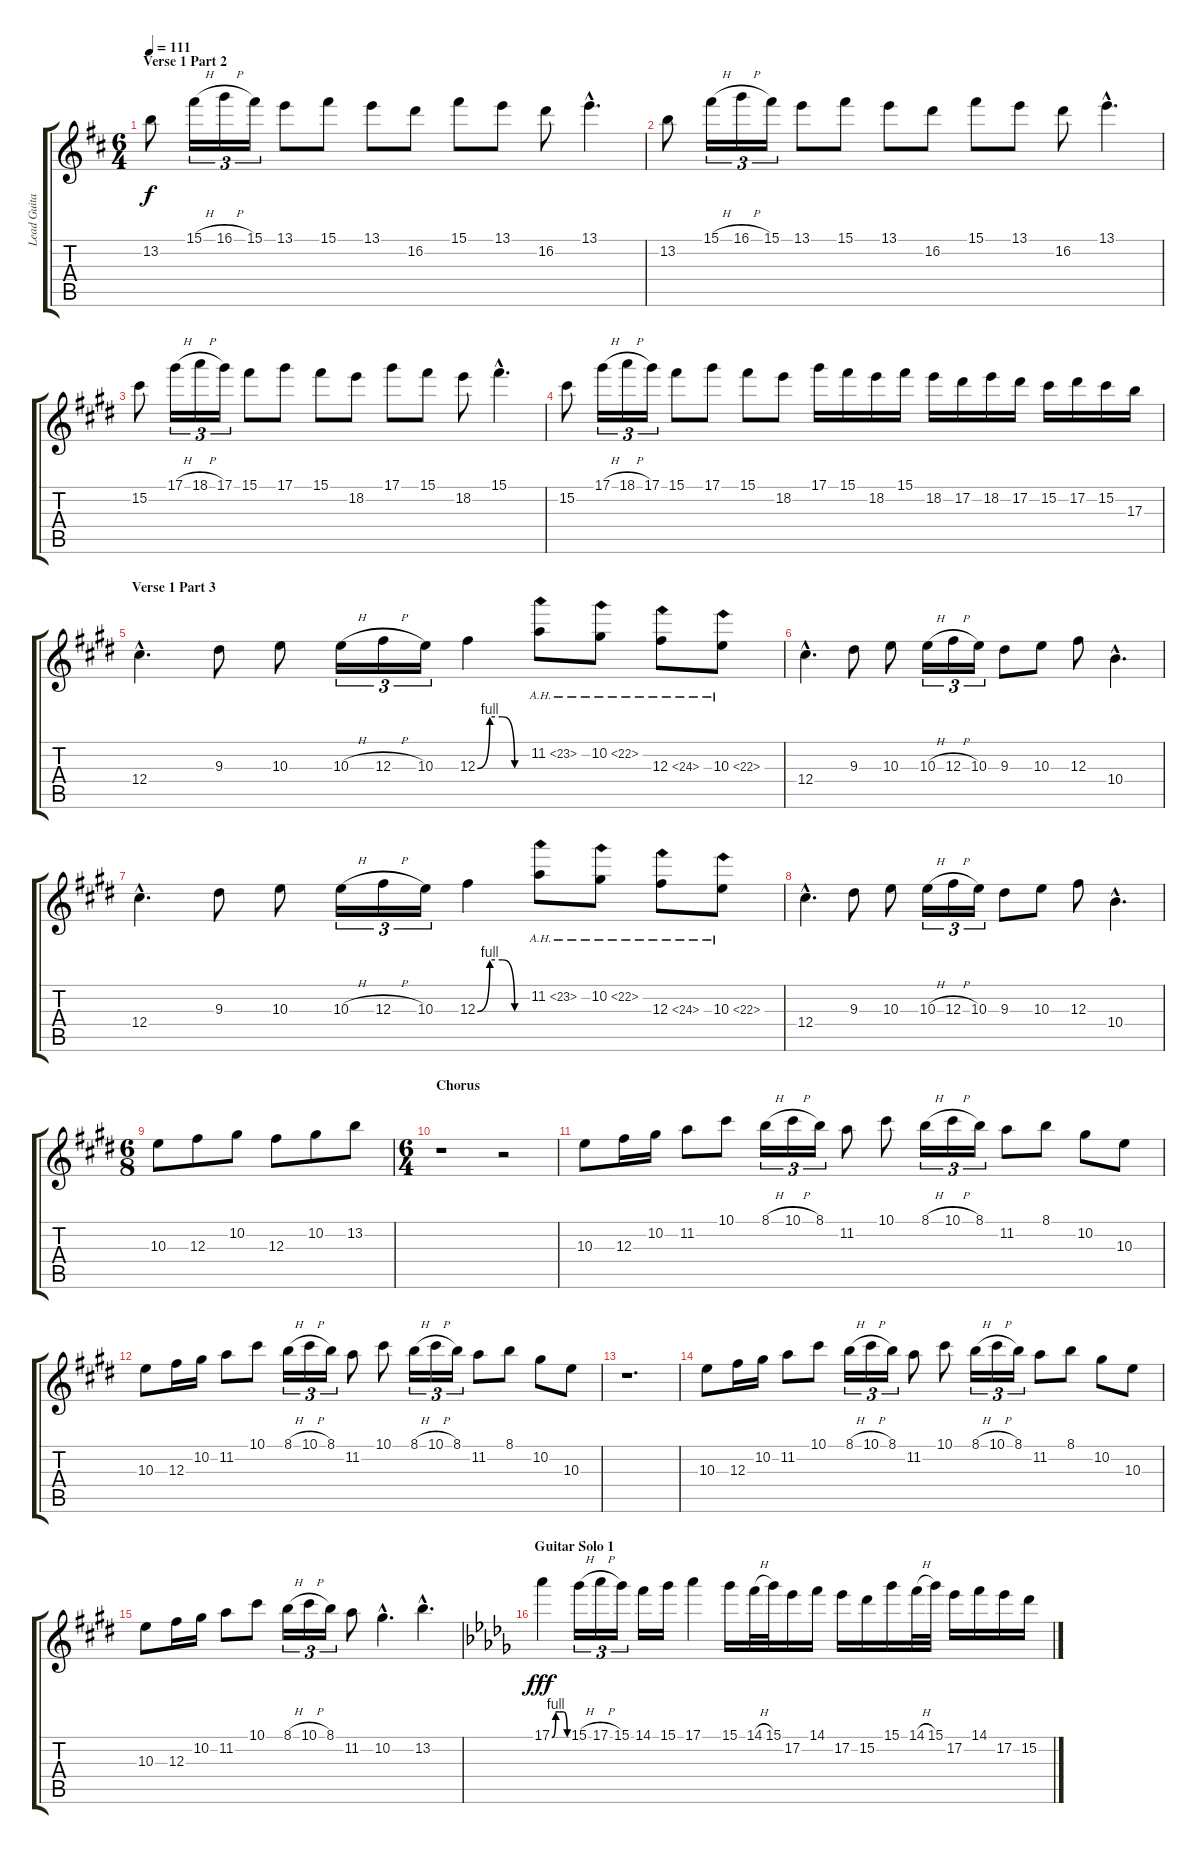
\track ("Lead Guitar 1" "Lead Guita") {instrument distortionguitar}
\staff {score tabs}
\tuning (Eb4 Bb3 Gb3 Db3 Ab2 Eb2) {hide}
\ts (6 4)
\section ("" "Verse 1 Part 2")
\tempo 111
\clef g2
\ks bminor
13.2.8{dy f volume 11} 15.1{h}.16{tu (3 2)} 16.1{h}.16{tu (3 2)} 15.1.16{tu (3 2)} 13.1.8 15.1.8 13.1.8 16.2.8 15.1.8 13.1.8 16.2.8 13.1{hac}.4{d} |
13.2.8{volume 11} 15.1{h}.16{tu (3 2)} 16.1{h}.16{tu (3 2)} 15.1.16{tu (3 2)} 13.1.8 15.1.8 13.1.8 16.2.8 15.1.8 13.1.8 16.2.8 13.1{hac}.4{d} |
\ks c#minor
15.2.8{volume 11} 17.1{h}.16{tu (3 2)} 18.1{h}.16{tu (3 2)} 17.1.16{tu (3 2)} 15.1.8 17.1.8 15.1.8 18.2.8 17.1.8 15.1.8 18.2.8 15.1{hac}.4{d} |
15.2.8{volume 11} 17.1{h}.16{tu (3 2)} 18.1{h}.16{tu (3 2)} 17.1.16{tu (3 2)} 15.1.8 17.1.8 15.1.8 18.2.8 17.1.16 15.1.16 18.2.16 15.1.16 18.2.16 17.2.16 18.2.16 17.2.16 15.2.16 17.2.16 15.2.16 17.3.16 |
\section ("" "Verse 1 Part 3")
12.4{hac}.4{d volume 14} 9.3.8 10.3.8 10.3{h}.16{tu (3 2)} 12.3{h}.16{tu (3 2)} 10.3.16{tu (3 2)} 12.3{be (custom 0 0 15 4 30 4 45 0 60 0)}.4 11.2{ah 12}.8 10.2{ah 12}.8 12.3{ah 12}.8 10.3{ah 12}.8 |
12.4{hac}.4{d} 9.3.8 10.3.8 10.3{h}.16{tu (3 2)} 12.3{h}.16{tu (3 2)} 10.3.16{tu (3 2)} 9.3.8 10.3.8 12.3.8 10.4{hac}.4{d} |
12.4{hac}.4{d} 9.3.8 10.3.8 10.3{h}.16{tu (3 2)} 12.3{h}.16{tu (3 2)} 10.3.16{tu (3 2)} 12.3{be (custom 0 0 15 4 30 4 45 0 60 0)}.4 11.2{ah 12}.8 10.2{ah 12}.8 12.3{ah 12}.8 10.3{ah 12}.8 |
12.4{hac}.4{d} 9.3.8 10.3.8 10.3{h}.16{tu (3 2)} 12.3{h}.16{tu (3 2)} 10.3.16{tu (3 2)} 9.3.8 10.3.8 12.3.8 10.4{hac}.4{d} |
\ts (6 8)
10.3.8 12.3.8 10.2.8 12.3.8 10.2.8 13.2.8 |
\ts (6 4)
\section ("" "Chorus")
r.1 r.2 |
10.3.8{volume 11} 12.3.16 10.2.16 11.2.8 10.1.8 8.1{h}.16{tu (3 2)} 10.1{h}.16{tu (3 2)} 8.1.16{tu (3 2)} 11.2.8 10.1.8 8.1{h}.16{tu (3 2)} 10.1{h}.16{tu (3 2)} 8.1.16{tu (3 2)} 11.2.8 8.1.8 10.2.8 10.3.8 |
10.3.8{volume 11} 12.3.16 10.2.16 11.2.8 10.1.8 8.1{h}.16{tu (3 2)} 10.1{h}.16{tu (3 2)} 8.1.16{tu (3 2)} 11.2.8 10.1.8 8.1{h}.16{tu (3 2)} 10.1{h}.16{tu (3 2)} 8.1.16{tu (3 2)} 11.2.8 8.1.8 10.2.8 10.3.8 |
r.1{d} |
10.3.8{volume 11} 12.3.16 10.2.16 11.2.8 10.1.8 8.1{h}.16{tu (3 2)} 10.1{h}.16{tu (3 2)} 8.1.16{tu (3 2)} 11.2.8 10.1.8 8.1{h}.16{tu (3 2)} 10.1{h}.16{tu (3 2)} 8.1.16{tu (3 2)} 11.2.8 8.1.8 10.2.8 10.3.8 |
10.3.8{volume 11} 12.3.16 10.2.16 11.2.8 10.1.8 8.1{h}.16{tu (3 2)} 10.1{h}.16{tu (3 2)} 8.1.16{tu (3 2)} 11.2.8 10.2{hac}.4{d} 13.2{hac}.4{d} |
\section ("" "Guitar Solo 1")
\ks db
17.1{be (custom 0 0 15 4 30 4 45 4 60 0)}.4{dy fff volume 14} 15.1{h}.16{tu (3 2)} 17.1{h}.16{tu (3 2)} 15.1.16{tu (3 2)} 14.1.16 15.1.16 17.1.4 15.1.16 14.1{h}.32 15.1.32 17.2.16 14.1.16 17.2.16 15.2.16 15.1.16 14.1{h}.32 15.1.32 17.2.16 14.1.16 17.2.16 15.2.16
